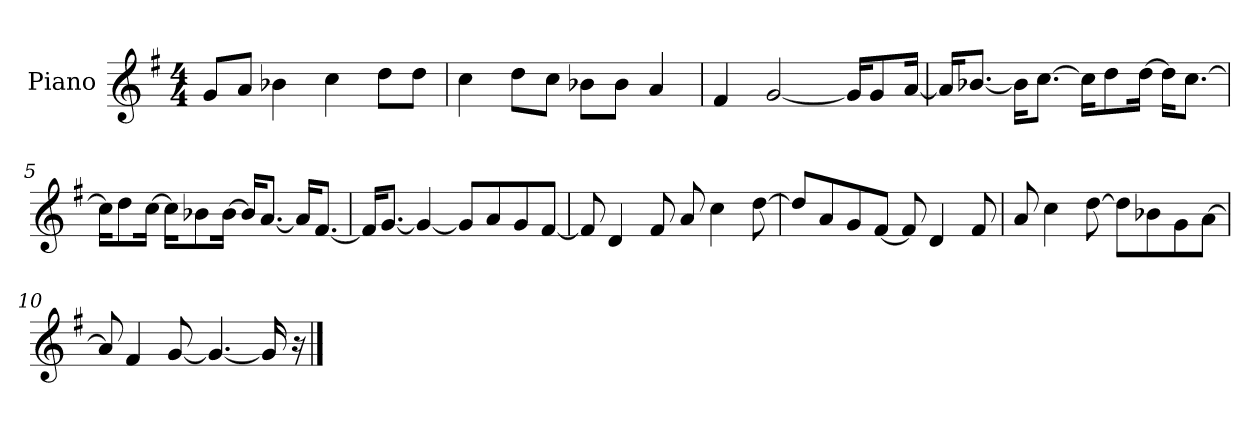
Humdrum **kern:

**kern
*part1
*staff1
*I"Piano
*I'P-no
*clefG2
*k[f#]
*M4/4
*MM90
=1
8g/L
8a/J
4b-X\
4cc\
8dd\L
8dd\J
=2
4cc\
8dd\L
8cc\J
8b-X\L
8b-\J
4a/
=3
4f#/
[2g/
16g/KL]
8g/
[16a/Jk
=4
16a/KL]
[8.b-X/J
16b-\KL]
[8.cc\J
16cc\KL]
8dd\
[16dd\Jk
16dd\KL]
[8.cc\J
!!LO:LB:g=z
=5
16cc\KL]
8dd\
[16cc\Jk
16cc\KL]
8b-X\
[16b-\Jk
16b-/KL]
[8.a/J
16a/KL]
[8.f#/J
=6
16f#/KL]
[8.g/J
4g/_
8g/L]
8a/
8g/
[8f#/J
=7
8f#/]
4d/
8f#/
8a/
4cc\
[8dd\
=8
8dd/L]
8a/
8g/
[8f#/J
8f#/]
4d/
8f#/
!!LO:LB:g=z
=9
8a/
4cc\
[8dd\
8dd\L]
8b-X\
8g\
[8a\J
=10
8a/]
4f#/
[8g/
4.g/_
16g/]
16r
==
*-
